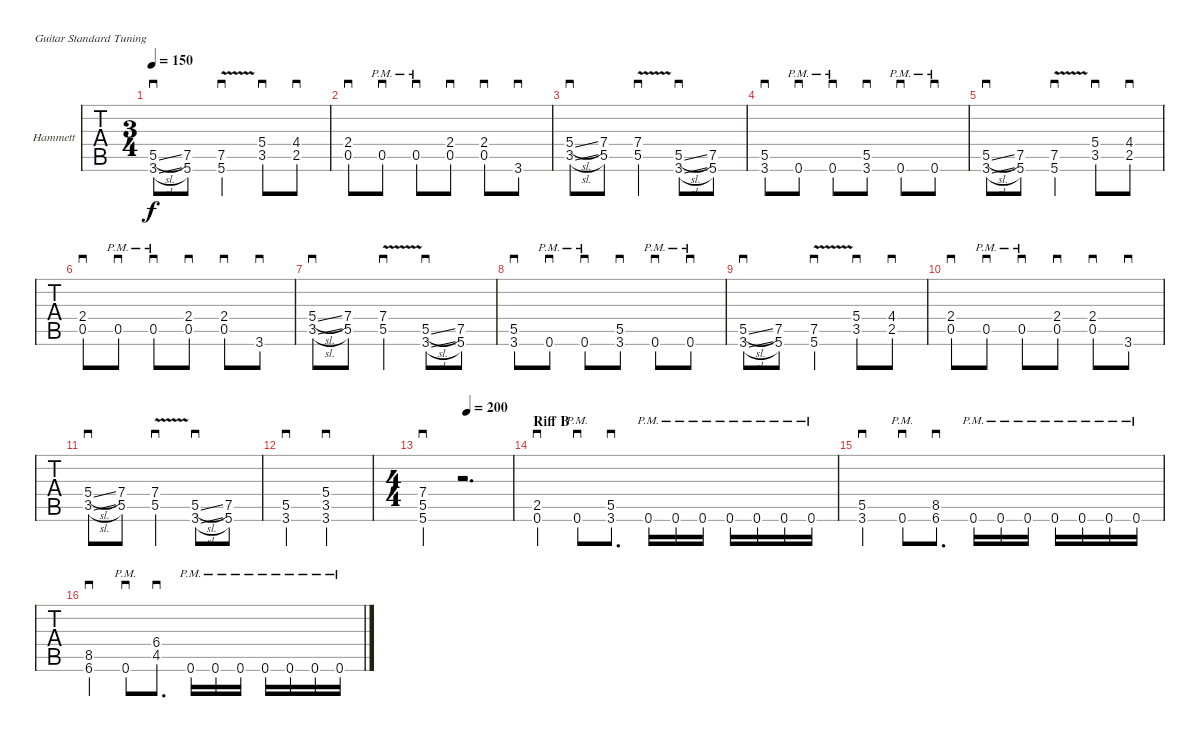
\bracketExtendMode groupsimilarinstruments
\firstSystemTrackNameOrientation horizontal
\otherSystemsTrackNameOrientation horizontal
\track ("Guitar 2" "Hammett") {instrument overdrivenguitar}
\staff {tabs}
\tuning (E4 B3 G3 D3 A2 E2)
\ts (3 4)
\tempo 150
\clef g2
\ks c
(5.5{sl} 3.6{sl}).8{sd dy f} (7.5 5.6).8 (7.5{v} 5.6{v}).4{sd} (5.4 3.5).8{sd} (4.4 2.5).8{sd} |
(2.4 0.5).8{sd} 0.5{pm}.8{sd} 0.5{pm}.8{sd} (2.4 0.5).8{sd} (2.4 0.5).8{sd} 3.6.8{sd} |
(5.4{sl} 3.5{sl}).8{sd} (7.4 5.5).8 (7.4{v} 5.5{v}).4{sd} (5.5{sl} 3.6{sl}).8{sd} (7.5 5.6).8 |
(5.5 3.6).8{sd} 0.6{pm}.8{sd} 0.6{pm}.8{sd} (5.5 3.6).8{sd} 0.6{pm}.8{sd} 0.6{pm}.8{sd} |
(5.5{sl} 3.6{sl}).8{sd} (7.5 5.6).8 (7.5{v} 5.6{v}).4{sd} (5.4 3.5).8{sd} (4.4 2.5).8{sd} |
(2.4 0.5).8{sd} 0.5{pm}.8{sd} 0.5{pm}.8{sd} (2.4 0.5).8{sd} (2.4 0.5).8{sd} 3.6.8{sd} |
(5.4{sl} 3.5{sl}).8{sd} (7.4 5.5).8 (7.4{v} 5.5{v}).4{sd} (5.5{sl} 3.6{sl}).8{sd} (7.5 5.6).8 |
(5.5 3.6).8{sd} 0.6{pm}.8{sd} 0.6{pm}.8{sd} (5.5 3.6).8{sd} 0.6{pm}.8{sd} 0.6{pm}.8{sd} |
(5.5{sl} 3.6{sl}).8{sd} (7.5 5.6).8 (7.5{v} 5.6{v}).4{sd} (5.4 3.5).8{sd} (4.4 2.5).8{sd} |
(2.4 0.5).8{sd} 0.5{pm}.8{sd} 0.5{pm}.8{sd} (2.4 0.5).8{sd} (2.4 0.5).8{sd} 3.6.8{sd} |
(5.4{sl} 3.5{sl}).8{sd} (7.4 5.5).8 (7.4{v} 5.5{v}).4{sd} (5.5{sl} 3.6{sl}).8{sd} (7.5 5.6).8 |
(5.5{st} 3.6{st}).4{sd} (5.4 3.5 3.6).2{sd} |
\ts (4 4)
\tempo (200 0.5)
(7.4{st} 5.5{st} 5.6{st}).4{sd} r.2{d} |
\beaming (8 2 2 2 2)
\section ("" "Riff B")
(2.5 0.6).4{sd} 0.6{pm}.8{sd} (5.5 3.6).8{d sd} 0.6{pm}.16 0.6{pm}.16 0.6{pm}.16 0.6{pm}.16 0.6{pm}.16 0.6{pm}.16 0.6{pm}.16 |
(5.5 3.6).4{sd} 0.6{pm}.8{sd} (8.5 6.6).8{d sd} 0.6{pm}.16 0.6{pm}.16 0.6{pm}.16 0.6{pm}.16 0.6{pm}.16 0.6{pm}.16 0.6{pm}.16 |
(8.5 6.6).4{sd} 0.6{pm}.8{sd} (6.4 4.5).8{d sd} 0.6{pm}.16 0.6{pm}.16 0.6{pm}.16 0.6{pm}.16 0.6{pm}.16 0.6{pm}.16 0.6{pm}.16
